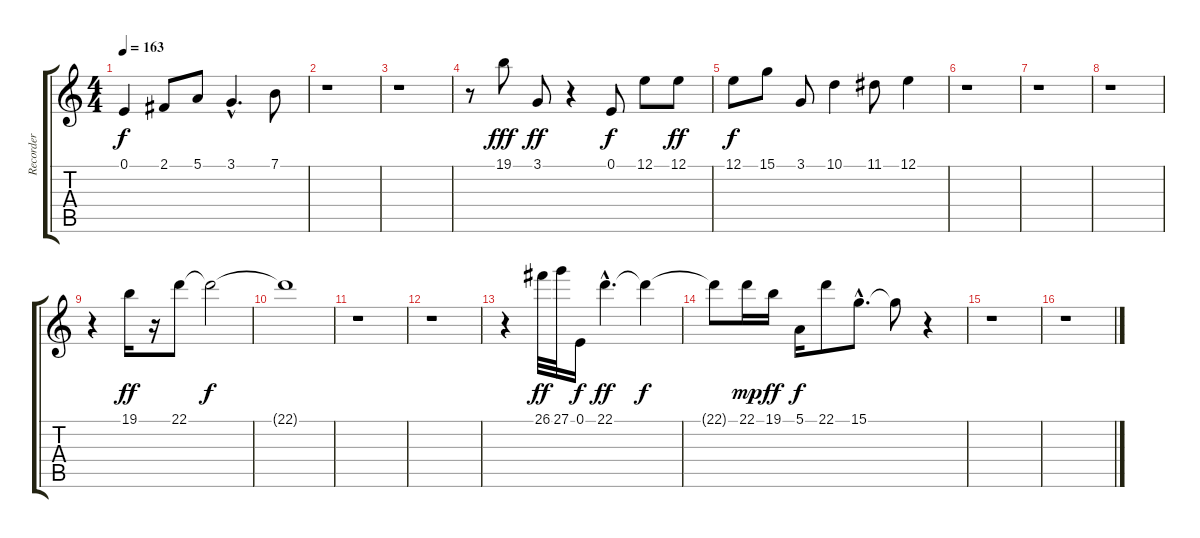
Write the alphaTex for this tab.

\track ("Recorder" "Recorder") {instrument recorder}
\staff {score tabs}
\tuning (E4 B3 G3 D3 A2 E2) {hide}
\ts (4 4)
\tempo 163
\clef g2
\ks c
0.1{t}.4{dy f} 2.1.8 5.1.8 3.1{hac}.4{d} 7.1.8 |
r.1 |
r.1 |
r.8 19.1.8{dy fff} 3.1.8{dy ff} r.4 0.1.8{dy f} 12.1.8 12.1.8{dy ff} |
12.1.8{dy f} 15.1.8 3.1.8 10.1.4 11.1.8 12.1.4 |
r.1 |
r.1 |
r.1 |
r.4 19.1.16{dy ff} r.16 22.1.8 22.1{t}.2{dy f} |
22.1{t}.1 |
r.1 |
r.1 |
r.4 26.1.32{dy ff} 27.1.32 0.1.16{dy f} 22.1{hac}.4{d dy ff} 22.1{t}.4{dy f} |
22.1{t}.8 22.1.16{dy mp} 19.1.16{dy ff} 5.1.16{dy f} 22.1.8 15.1{hac}.8{d} 15.1{t}.8 r.4 |
r.1 |
r.1
